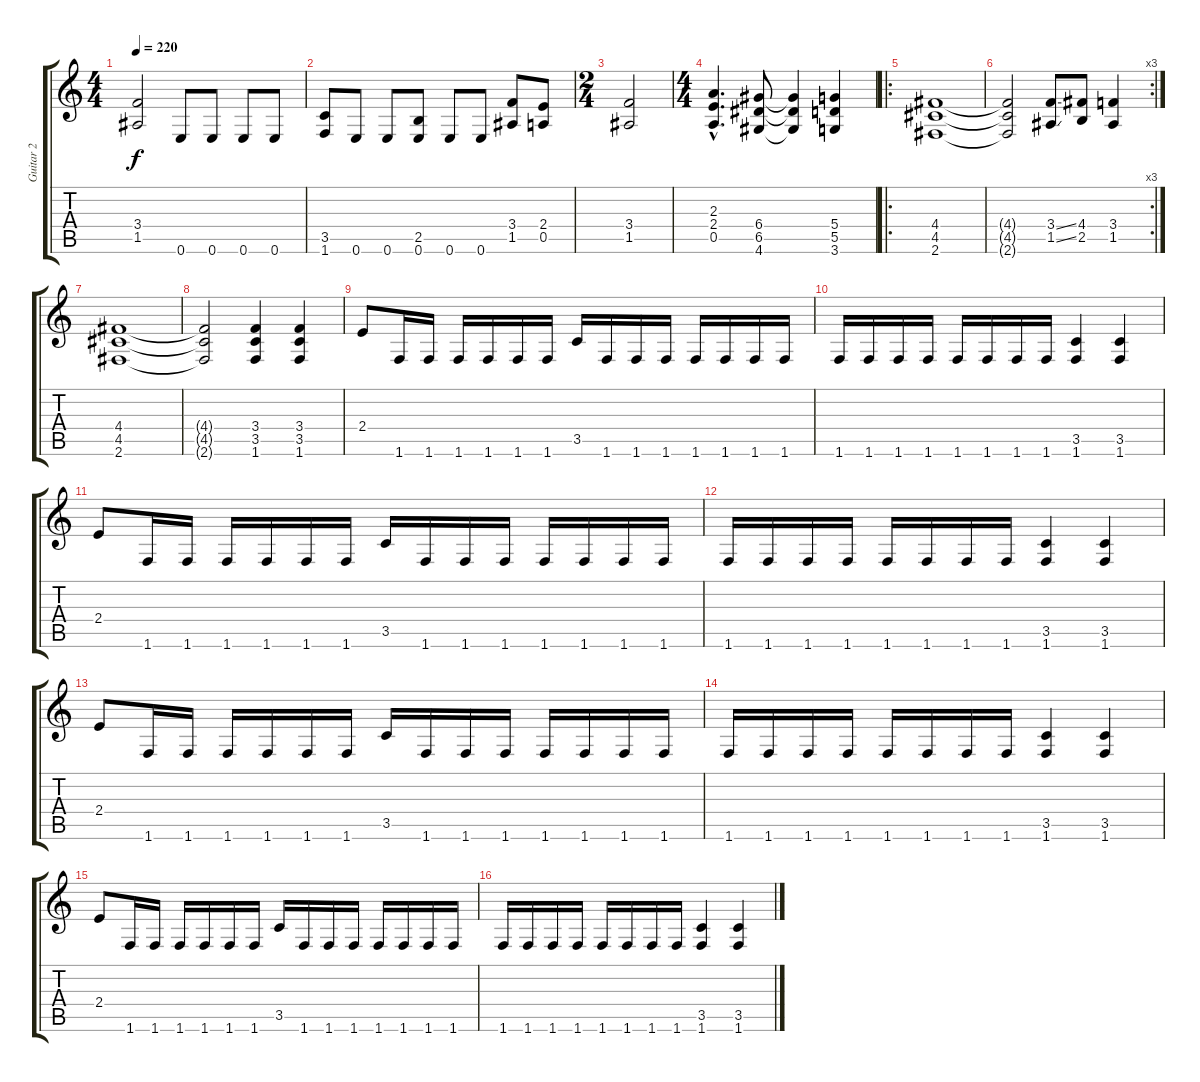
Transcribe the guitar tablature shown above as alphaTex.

\track ("Guitar 2" "Guitar 2") {instrument overdrivenguitar}
\staff {score tabs}
\tuning (E4 B3 G3 D3 A2 E2) {hide}
\ts (4 4)
\tempo 220
\clef g2
\ks c
(3.4 1.5).2{dy f} 0.6.8 0.6.8 0.6.8 0.6.8 |
(3.5 1.6).8 0.6.8 0.6.8 (2.5 0.6).8 0.6.8 0.6.8 (3.4 1.5).8 (2.4 0.5).8 |
\ts (2 4)
(3.4 1.5).2 |
\ts (4 4)
(2.3{hac} 2.4{hac} 0.5{hac}).4{d} (6.4 6.5 4.6).8 (6.4{t} 6.5{t} 4.6{t}).4 (5.4 5.5 3.6).4 |
\ro
(4.4 4.5 2.6).1 |
\rc 3
(4.4{t} 4.5{t} 2.6{t}).2 (3.4{ss} 1.5{ss}).8 (4.4 2.5).8 (3.4 1.5).4 |
(4.4 4.5 2.6).1 |
(4.4{t} 4.5{t} 2.6{t}).2 (3.4 3.5 1.6).4 (3.4 3.5 1.6).4 |
2.4.8 1.6.16 1.6.16 1.6.16 1.6.16 1.6.16 1.6.16 3.5.16 1.6.16 1.6.16 1.6.16 1.6.16 1.6.16 1.6.16 1.6.16 |
1.6.16 1.6.16 1.6.16 1.6.16 1.6.16 1.6.16 1.6.16 1.6.16 (3.5 1.6).4 (3.5 1.6).4 |
2.4.8 1.6.16 1.6.16 1.6.16 1.6.16 1.6.16 1.6.16 3.5.16 1.6.16 1.6.16 1.6.16 1.6.16 1.6.16 1.6.16 1.6.16 |
1.6.16 1.6.16 1.6.16 1.6.16 1.6.16 1.6.16 1.6.16 1.6.16 (3.5 1.6).4 (3.5 1.6).4 |
2.4.8 1.6.16 1.6.16 1.6.16 1.6.16 1.6.16 1.6.16 3.5.16 1.6.16 1.6.16 1.6.16 1.6.16 1.6.16 1.6.16 1.6.16 |
1.6.16 1.6.16 1.6.16 1.6.16 1.6.16 1.6.16 1.6.16 1.6.16 (3.5 1.6).4 (3.5 1.6).4 |
2.4.8 1.6.16 1.6.16 1.6.16 1.6.16 1.6.16 1.6.16 3.5.16 1.6.16 1.6.16 1.6.16 1.6.16 1.6.16 1.6.16 1.6.16 |
1.6.16 1.6.16 1.6.16 1.6.16 1.6.16 1.6.16 1.6.16 1.6.16 (3.5 1.6).4 (3.5 1.6).4
